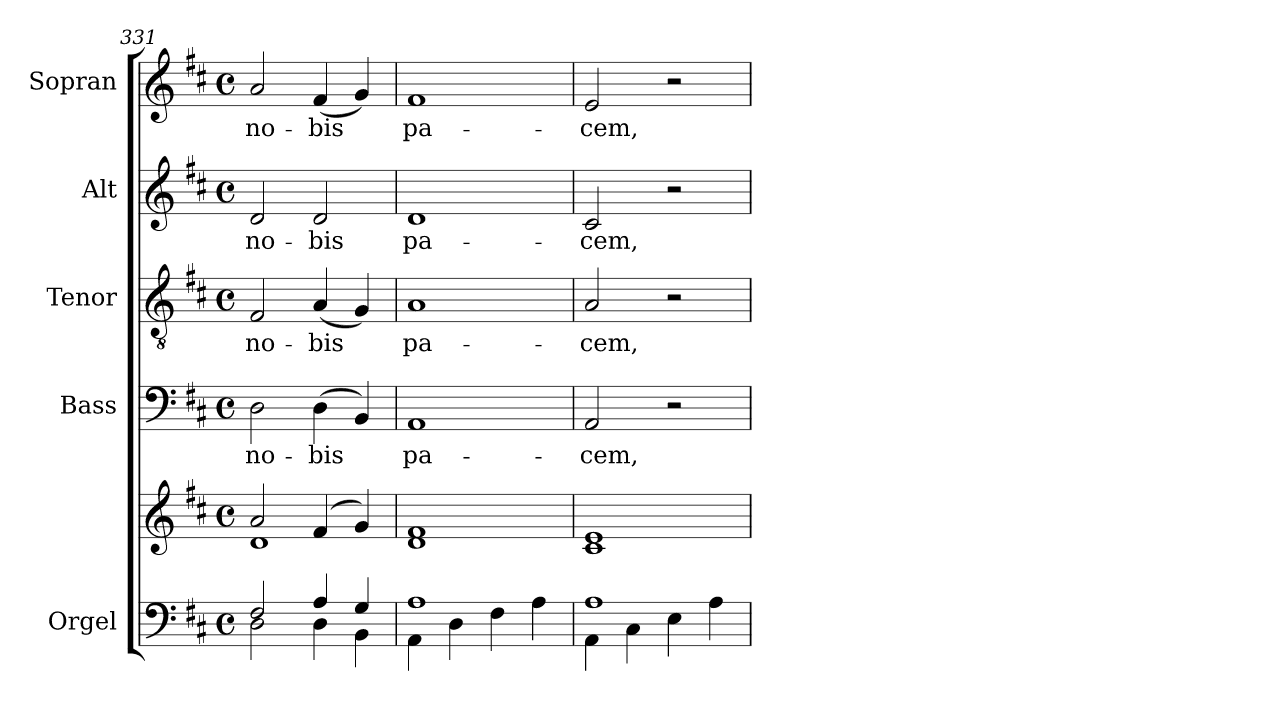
**kern	**kern	**kern	**text	**kern	**text	**kern	**text	**kern	**text
*part5	*part5	*part4	*part4	*part3	*part3	*part2	*part2	*part1	*part1
*staff6	*staff5	*staff4	*staff4	*staff3	*staff3	*staff2	*staff2	*staff1	*staff1
*I"Orgel	*	*I"Bass	*	*I"Tenor	*	*I"Alt	*	*I"Sopran	*
*I'Org.	*	*I'B.	*	*I'T.	*	*I'A.	*	*I'S.	*
*clefF4	*clefG2	*clefF4	*	*clefGv2	*	*clefG2	*	*clefG2	*
*k[f#c#]	*k[f#c#]	*k[f#c#]	*	*k[f#c#]	*	*k[f#c#]	*	*k[f#c#]	*
*D:	*D:	*D:	*	*D:	*	*D:	*	*D:	*
*M4/4	*M4/4	*M4/4	*	*M4/4	*	*M4/4	*	*M4/4	*
*met(c)	*met(c)	*met(c)	*	*met(c)	*	*met(c)	*	*met(c)	*
=331	=331	=331	=331	=331	=331	=331	=331	=331	=331
*^	*^	*	*	*	*	*	*	*	*
2F#/	2D\	2a/	1d	2D\	no-	2F#/	no-	2d/	no-	2a/	no-
4A/	4D\	(<4f#/	.	(4D\	-bis	(4A/	-bis	2d/	-bis	(4f#/	-bis
4G/	4BB\	4g/)	.	4BB/)	.	4G/)	.	.	.	4g/)	.
*	*	*v	*v	*	*	*	*	*	*	*	*
=332	=332	=332	=332	=332	=332	=332	=332	=332	=332	=332
1A	4AA\	1d 1f#	1AA	pa-	1A	pa-	1d	pa-	1f#	pa-
.	4D\	.	.	.	.	.	.	.	.	.
.	4F#\	.	.	.	.	.	.	.	.	.
.	4A\	.	.	.	.	.	.	.	.	.
=333	=333	=333	=333	=333	=333	=333	=333	=333	=333	=333
1A	4AA\	1c# 1e	2AA/	-cem,	2A/	-cem,	2c#/	-cem,	2e/	-cem,
.	4C#\	.	.	.	.	.	.	.	.	.
.	4E\	.	2r	.	2r	.	2r	.	2r	.
.	4A\	.	.	.	.	.	.	.	.	.
*v	*v	*	*	*	*	*	*	*	*	*
=	=	=	=	=	=	=	=	=	=
*-	*-	*-	*-	*-	*-	*-	*-	*-	*-
